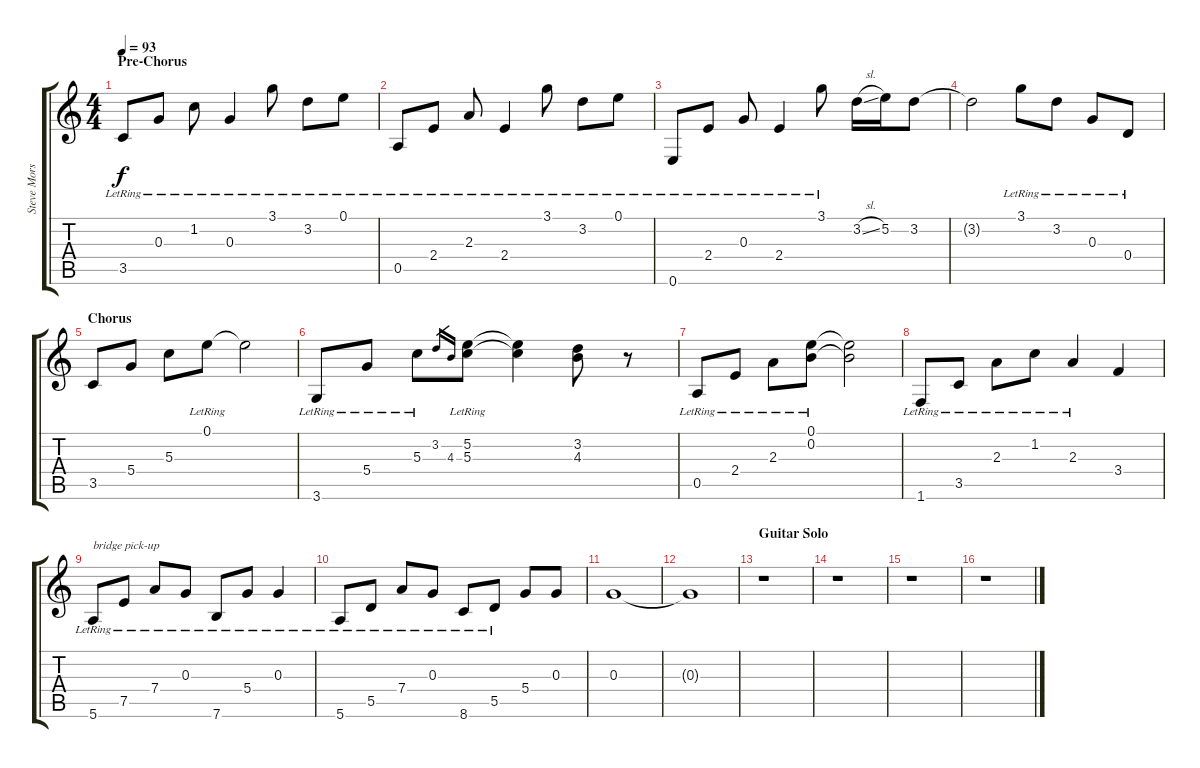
\track ("Steve Morse (electric guitar 2 - rhythm)" "Steve Mors") {instrument electricguitarjazz}
\staff {score tabs}
\tuning (E4 B3 G3 D3 A2 E2) {hide}
\ts (4 4)
\section ("" "Pre-Chorus")
\tempo 93
\clef g2
\ks c
3.5{lr}.8{dy f} 0.3{lr}.8 1.2{lr}.8 0.3{lr}.4 3.1{lr}.8 3.2{lr}.8 0.1{lr}.8 |
0.5{lr}.8 2.4{lr}.8 2.3{lr}.8 2.4{lr}.4 3.1{lr}.8 3.2{lr}.8 0.1{lr}.8 |
0.6{lr}.8 2.4{lr}.8 0.3{lr}.8 2.4{lr}.4 3.1{lr}.8 3.2{sl}.16 5.2.16 3.2.8 |
3.2{t}.2 3.1{lr}.8 3.2{lr}.8 0.3{lr}.8 0.4{lr}.8 |
\section ("" "Chorus")
3.5.8 5.4.8 5.3.8 0.1{lr}.8 0.1{t}.2 |
3.6{lr}.8 5.4{lr}.8 5.3{lr}.8 3.2.16{gr} 4.3.16{gr} (5.2{lr} 5.3{lr}).8 (5.2{t} 5.3{t}).4 (3.2 4.3).8 r.8 |
0.5{lr}.8 2.4{lr}.8 2.3{lr}.8 (0.1{lr} 0.2).8 (0.1{t} 0.2{t}).2 |
1.6{lr}.8 3.5{lr}.8 2.3{lr}.8 1.2{lr}.8 2.3{lr}.4 3.4.4 |
5.6{lr}.8{txt "bridge pick-up" volume 10 instrument electricguitarclean} 7.5{lr}.8 7.4{lr}.8 0.3{lr}.8 7.6{lr}.8 5.4{lr}.8 0.3{lr}.4 |
5.6{lr}.8 5.5{lr}.8 7.4{lr}.8 0.3{lr}.8 8.6{lr}.8 5.5{lr}.8 5.4.8 0.3.8 |
0.3.1 |
0.3{t}.1 |
\section ("" "Guitar Solo")
r.1 |
r.1 |
r.1 |
r.1
